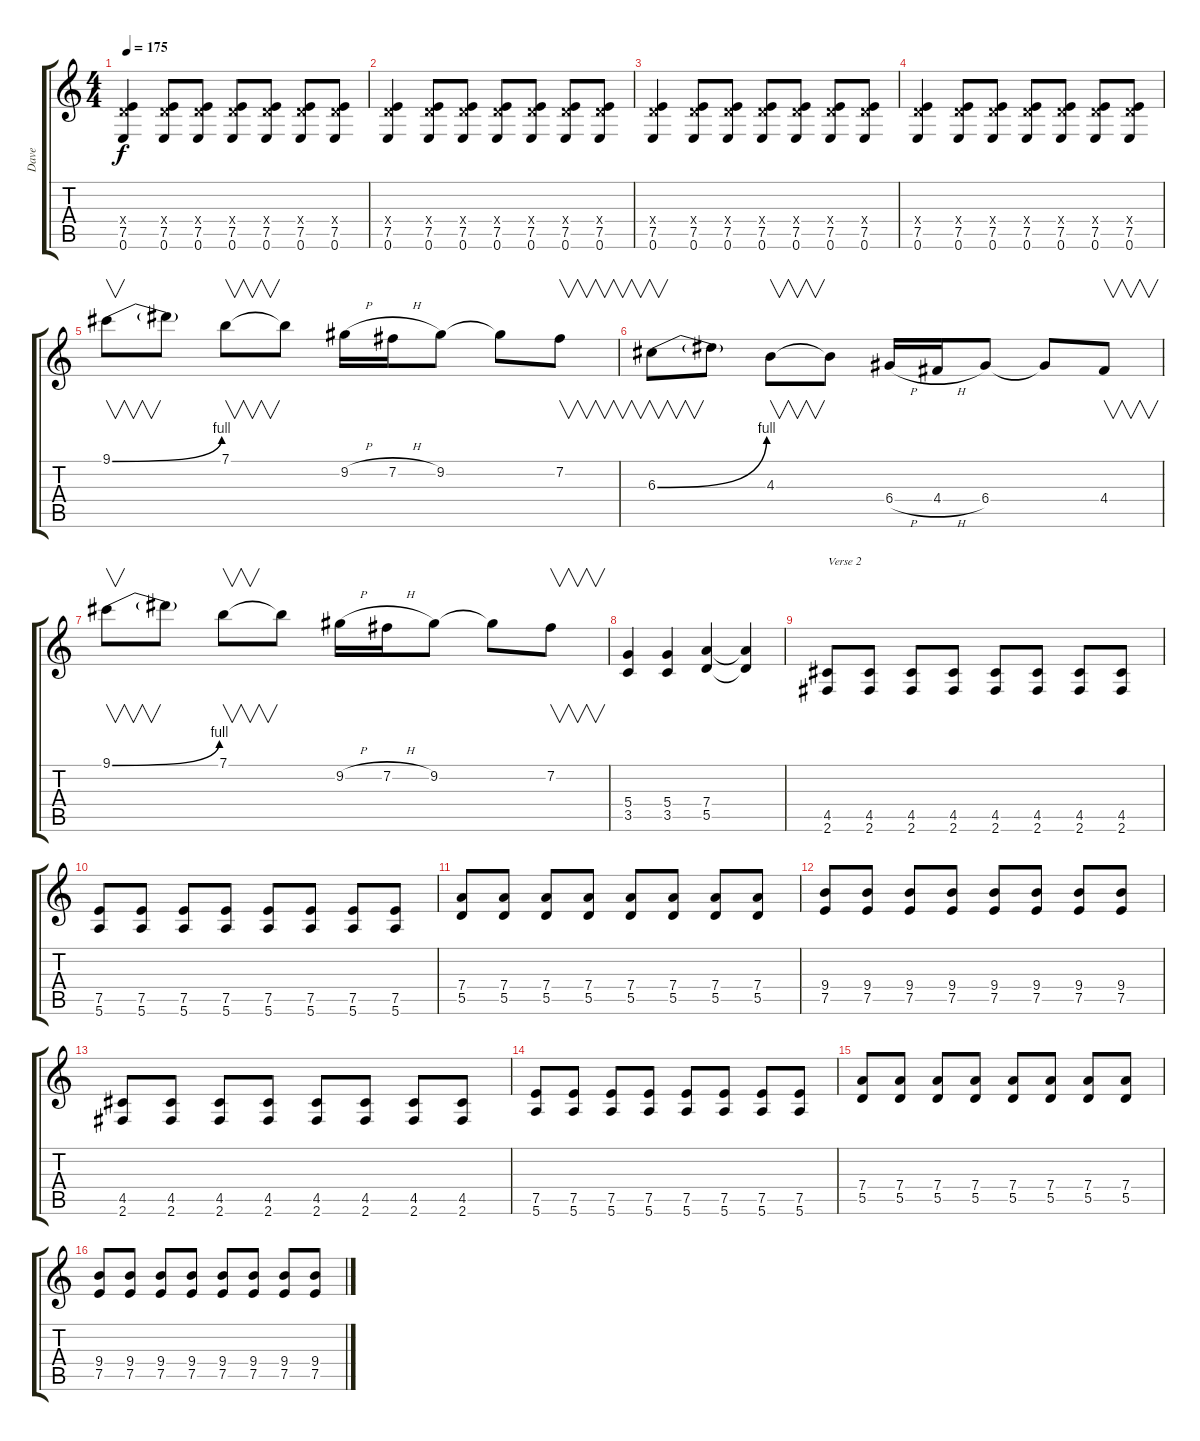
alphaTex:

\track ("Dave" "Dave") {instrument distortionguitar}
\staff {score tabs}
\tuning (E4 B3 G3 D3 A2 E2) {hide}
\ts (4 4)
\tempo 175
\clef g2
\ks c
(0.4{x} 7.5 0.6).4{dy f} (0.4{x} 7.5 0.6).8 (0.4{x} 7.5 0.6).8 (0.4{x} 7.5 0.6).8 (0.4{x} 7.5 0.6).8 (0.4{x} 7.5 0.6).8 (0.4{x} 7.5 0.6).8 |
(0.4{x} 7.5 0.6).4 (0.4{x} 7.5 0.6).8 (0.4{x} 7.5 0.6).8 (0.4{x} 7.5 0.6).8 (0.4{x} 7.5 0.6).8 (0.4{x} 7.5 0.6).8 (0.4{x} 7.5 0.6).8 |
(0.4{x} 7.5 0.6).4 (0.4{x} 7.5 0.6).8 (0.4{x} 7.5 0.6).8 (0.4{x} 7.5 0.6).8 (0.4{x} 7.5 0.6).8 (0.4{x} 7.5 0.6).8 (0.4{x} 7.5 0.6).8 |
(0.4{x} 7.5 0.6).4 (0.4{x} 7.5 0.6).8 (0.4{x} 7.5 0.6).8 (0.4{x} 7.5 0.6).8 (0.4{x} 7.5 0.6).8 (0.4{x} 7.5 0.6).8 (0.4{x} 7.5 0.6).8 |
9.1{be (bend 0 0 60 4)}.8{v} 9.1{t}.8 7.1.8{v} 7.1{t}.8 9.2{h}.16 7.2{h}.16 9.2.8 9.2{t}.8 7.2.8{v} |
6.3{be (bend 0 0 60 4)}.8{v} 6.3{t}.8 4.3.8{v} 4.3{t}.8 6.4{h}.16 4.4{h}.16 6.4.8 6.4{t}.8 4.4.8{v} |
9.1{be (bend 0 0 60 4)}.8{v} 9.1{t}.8 7.1.8{v} 7.1{t}.8 9.2{h}.16 7.2{h}.16 9.2.8 9.2{t}.8 7.2.8{v} |
(5.4 3.5).4 (5.4 3.5).4 (7.4 5.5).4 (7.4{t} 5.5{t}).4 |
(4.5 2.6).8{txt "Verse 2"} (4.5 2.6).8 (4.5 2.6).8 (4.5 2.6).8 (4.5 2.6).8 (4.5 2.6).8 (4.5 2.6).8 (4.5 2.6).8 |
(7.5 5.6).8 (7.5 5.6).8 (7.5 5.6).8 (7.5 5.6).8 (7.5 5.6).8 (7.5 5.6).8 (7.5 5.6).8 (7.5 5.6).8 |
(7.4 5.5).8 (7.4 5.5).8 (7.4 5.5).8 (7.4 5.5).8 (7.4 5.5).8 (7.4 5.5).8 (7.4 5.5).8 (7.4 5.5).8 |
(9.4 7.5).8 (9.4 7.5).8 (9.4 7.5).8 (9.4 7.5).8 (9.4 7.5).8 (9.4 7.5).8 (9.4 7.5).8 (9.4 7.5).8 |
(4.5 2.6).8 (4.5 2.6).8 (4.5 2.6).8 (4.5 2.6).8 (4.5 2.6).8 (4.5 2.6).8 (4.5 2.6).8 (4.5 2.6).8 |
(7.5 5.6).8 (7.5 5.6).8 (7.5 5.6).8 (7.5 5.6).8 (7.5 5.6).8 (7.5 5.6).8 (7.5 5.6).8 (7.5 5.6).8 |
(7.4 5.5).8 (7.4 5.5).8 (7.4 5.5).8 (7.4 5.5).8 (7.4 5.5).8 (7.4 5.5).8 (7.4 5.5).8 (7.4 5.5).8 |
(9.4 7.5).8 (9.4 7.5).8 (9.4 7.5).8 (9.4 7.5).8 (9.4 7.5).8 (9.4 7.5).8 (9.4 7.5).8 (9.4 7.5).8
